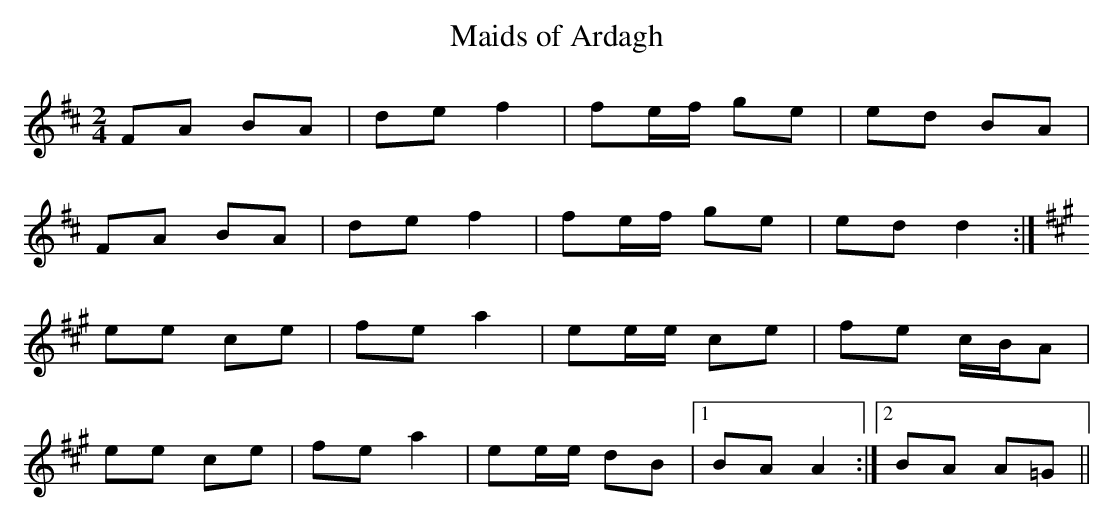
X:1
T: Maids of Ardagh
M: 2/4
L: 1/8
K: D
FA BA | de f2 | fe/f/ ge | ed BA |
FA BA | de f2 | fe/f/ ge | ed d2 :|
K: A
ee ce | fe a2 | ee/e/ ce | fe c/B/A |
ee ce | fe a2 | ee/e/ dB |1 BA A2 :|2\
BA A=G ||
